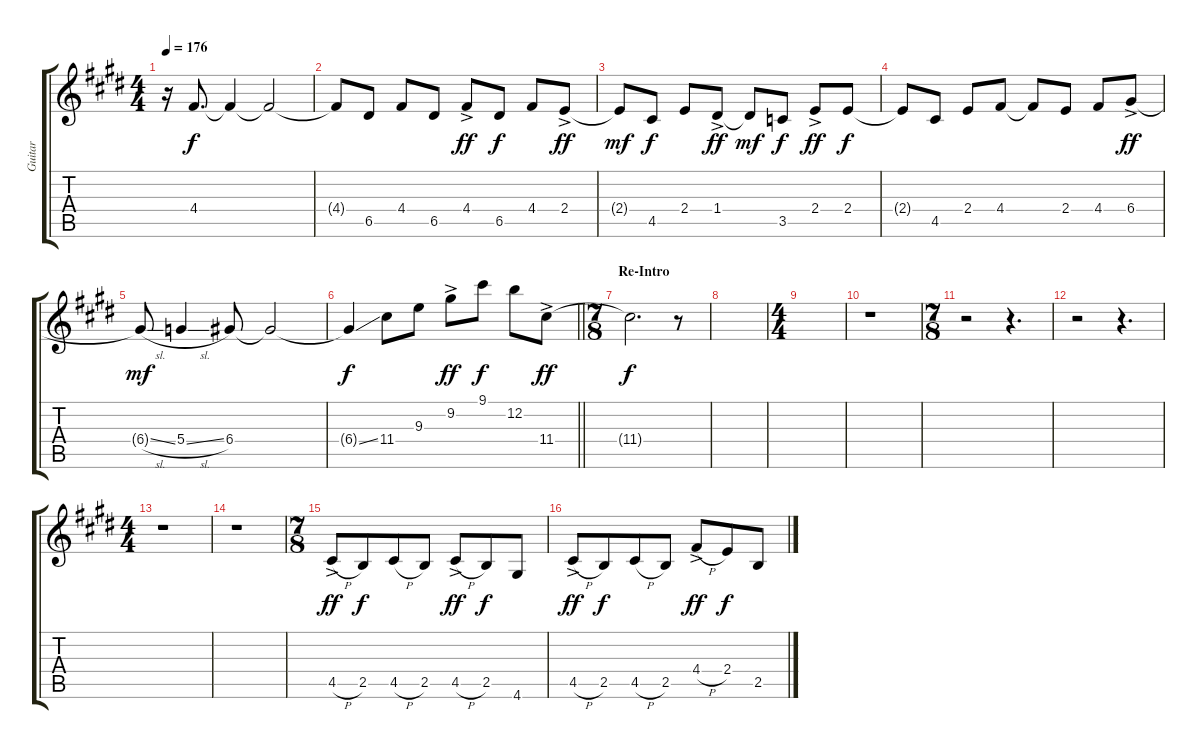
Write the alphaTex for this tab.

\track ("Guitar " "Guitar ") {instrument distortionguitar}
\staff {score tabs}
\tuning (E4 B3 G3 D3 A2 E2) {hide}
\ts (4 4)
\tempo 176
\clef g2
\ks e
r.16{dy f} 4.4.8{d} 4.4{t}.4 4.4{t}.2 |
4.4{t}.8 6.5.8 4.4.8 6.5.8 4.4{ac}.8{dy ff} 6.5.8{dy f} 4.4.8 2.4{ac}.8{dy ff} |
2.4{t}.8{dy mf} 4.5.8{dy f} 2.4.8 1.4{ac}.8{dy ff} 1.4{t}.8{dy mf} 3.5.8{dy f} 2.4{ac}.8{dy ff} 2.4.8{dy f} |
2.4{t}.8 4.5.8 2.4.8 4.4.8 4.4{t}.8 2.4.8 4.4.8 6.4{ac}.8{dy ff} |
6.4{sl t}.8{dy mf} 5.4{sl}.4 6.4.8 6.4{t}.2 |
\barLineRight lightlight
6.4{ss t}.4{dy f} 11.4.8 9.3.8 9.2{ac}.8{dy ff} 9.1.8{dy f} 12.2.8 11.4{ac}.8{dy ff} |
\ts (7 8)
\section ("" "Re-Intro")
11.4{t}.2{d dy f} r.8 |
|
\ts (4 4)
|
r.1 |
\ts (7 8)
r.2 r.4{d} |
r.2 r.4{d} |
\ts (4 4)
r.1 |
r.1{volume 9 balance 1 instrument distortionguitar} |
\ts (7 8)
4.5{h ac}.8{dy ff} 2.5.8{dy f} 4.5{h}.8 2.5.8 4.5{h ac}.8{dy ff} 2.5.8{dy f} 4.6.8 |
4.5{h ac}.8{dy ff} 2.5.8{dy f} 4.5{h}.8 2.5.8 4.4{h ac}.8{dy ff} 2.4.8{dy f} 2.5.8
